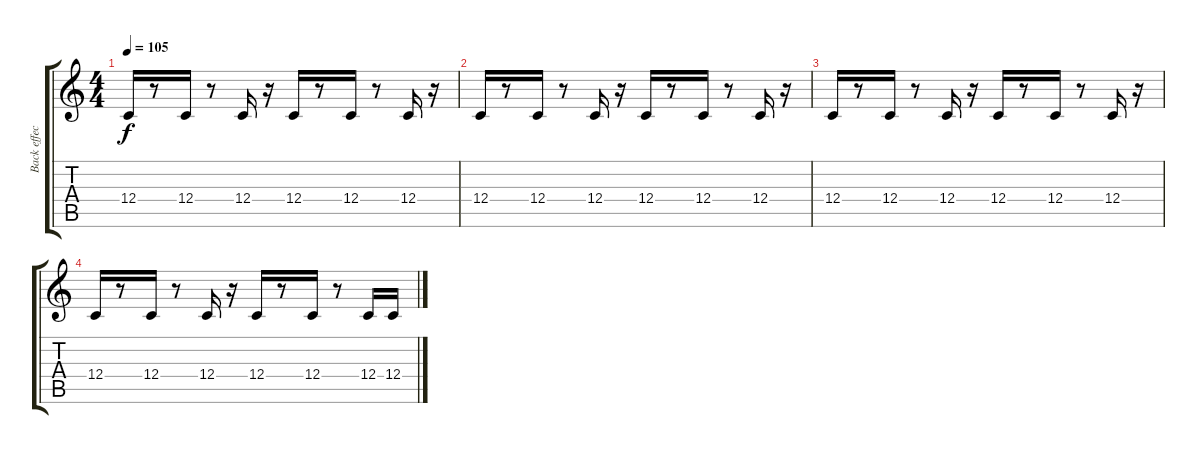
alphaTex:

\track ("Back effects" "Back effec") {instrument vibraphone}
\staff {score tabs}
\tuning (D4 A3 F3 C3 G2 D2) {hide}
\ts (4 4)
\tempo 105
\clef g2
\ks c
12.4.16{dy f instrument woodblock} r.8 12.4.16 r.8 12.4.16 r.16 12.4.16 r.8 12.4.16 r.8 12.4.16 r.16 |
12.4.16 r.8 12.4.16 r.8 12.4.16 r.16 12.4.16 r.8 12.4.16 r.8 12.4.16 r.16 |
12.4.16 r.8 12.4.16 r.8 12.4.16 r.16 12.4.16 r.8 12.4.16 r.8 12.4.16 r.16 |
12.4.16 r.8 12.4.16 r.8 12.4.16 r.16 12.4.16 r.8 12.4.16 r.8 12.4.16 12.4.16
